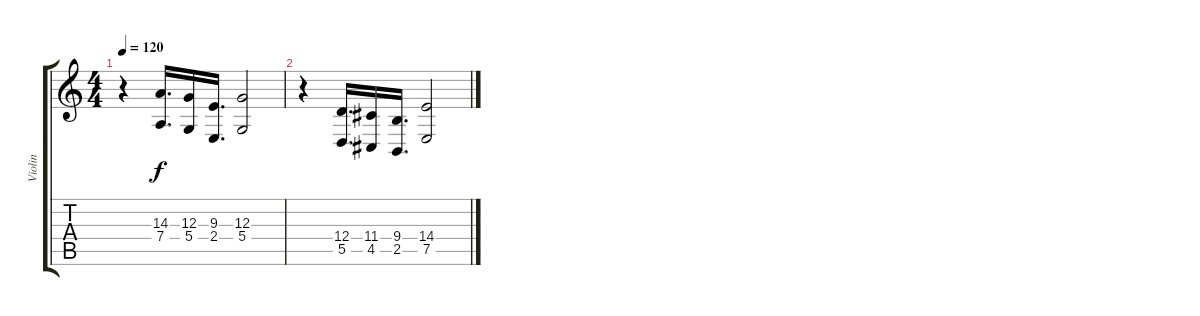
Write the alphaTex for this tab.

\track ("Violin" "Violin") {instrument violin}
\staff {score tabs}
\tuning (E4 B3 G3 D3 A2 E2) {hide}
\ts (4 4)
\tempo 120
\clef g2
\ks c
r.4{dy f} (14.3 7.4).16{d} (12.3 5.4).16 (9.3 2.4).16{d} (12.3 5.4).2 |
r.4 (12.4 5.5).16{d} (11.4 4.5).16 (9.4 2.5).16{d} (14.4 7.5).2
